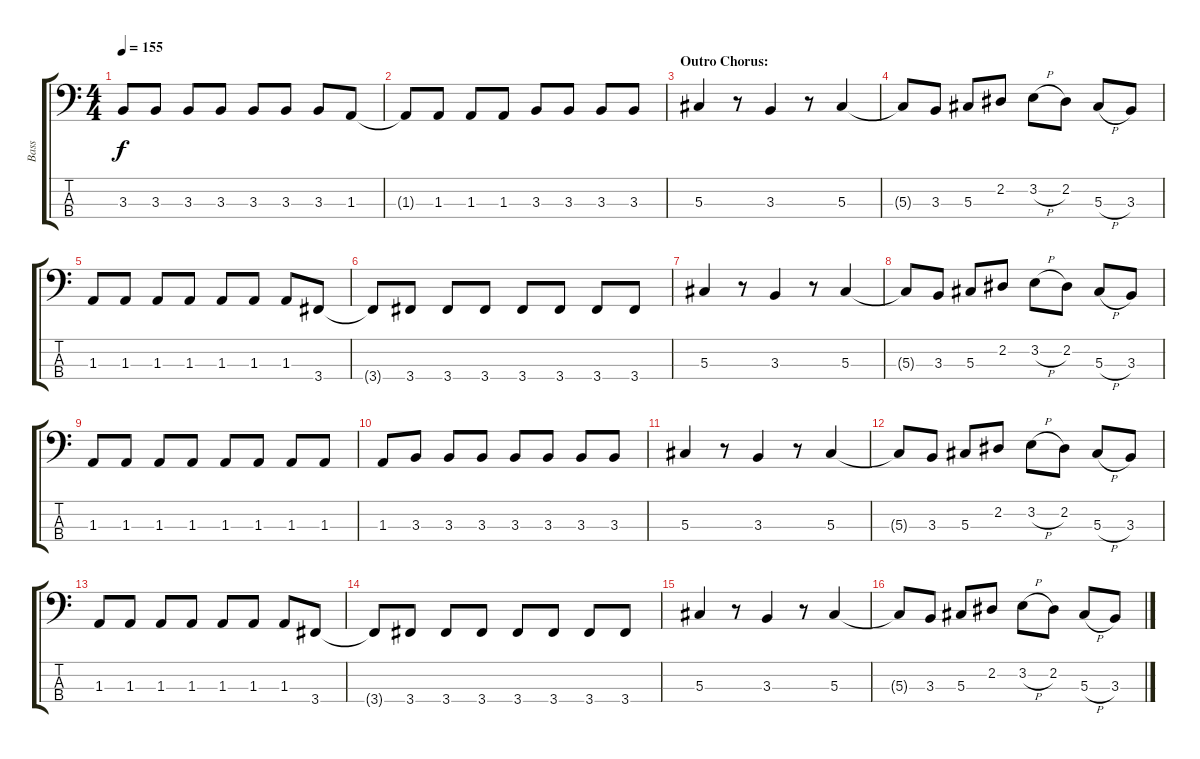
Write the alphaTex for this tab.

\track ("Bass" "Bass") {instrument slapbass2}
\staff {score tabs}
\tuning (Gb2 Db2 Ab1 Eb1) {hide}
\ts (4 4)
\tempo 155
\clef f4
\ks c
3.3{t}.8{dy f} 3.3.8 3.3.8 3.3.8 3.3.8 3.3.8 3.3.8 1.3.8 |
1.3{t}.8 1.3.8 1.3.8 1.3.8 3.3.8 3.3.8 3.3.8 3.3.8 |
\section ("" "Outro Chorus:")
5.3.4 r.8 3.3.4 r.8 5.3.4 |
5.3{t}.8 3.3.8 5.3.8 2.2.8 3.2{h}.8 2.2.8 5.3{h}.8 3.3.8 |
1.3.8 1.3.8 1.3.8 1.3.8 1.3.8 1.3.8 1.3.8 3.4.8 |
3.4{t}.8 3.4.8 3.4.8 3.4.8 3.4.8 3.4.8 3.4.8 3.4.8 |
5.3.4 r.8 3.3.4 r.8 5.3.4 |
5.3{t}.8 3.3.8 5.3.8 2.2.8 3.2{h}.8 2.2.8 5.3{h}.8 3.3.8 |
1.3.8 1.3.8 1.3.8 1.3.8 1.3.8 1.3.8 1.3.8 1.3.8 |
1.3.8 3.3.8 3.3.8 3.3.8 3.3.8 3.3.8 3.3.8 3.3.8 |
5.3.4 r.8 3.3.4 r.8 5.3.4 |
5.3{t}.8 3.3.8 5.3.8 2.2.8 3.2{h}.8 2.2.8 5.3{h}.8 3.3.8 |
1.3.8 1.3.8 1.3.8 1.3.8 1.3.8 1.3.8 1.3.8 3.4.8 |
3.4{t}.8 3.4.8 3.4.8 3.4.8 3.4.8 3.4.8 3.4.8 3.4.8 |
5.3.4 r.8 3.3.4 r.8 5.3.4 |
5.3{t}.8 3.3.8 5.3.8 2.2.8 3.2{h}.8 2.2.8 5.3{h}.8 3.3.8
